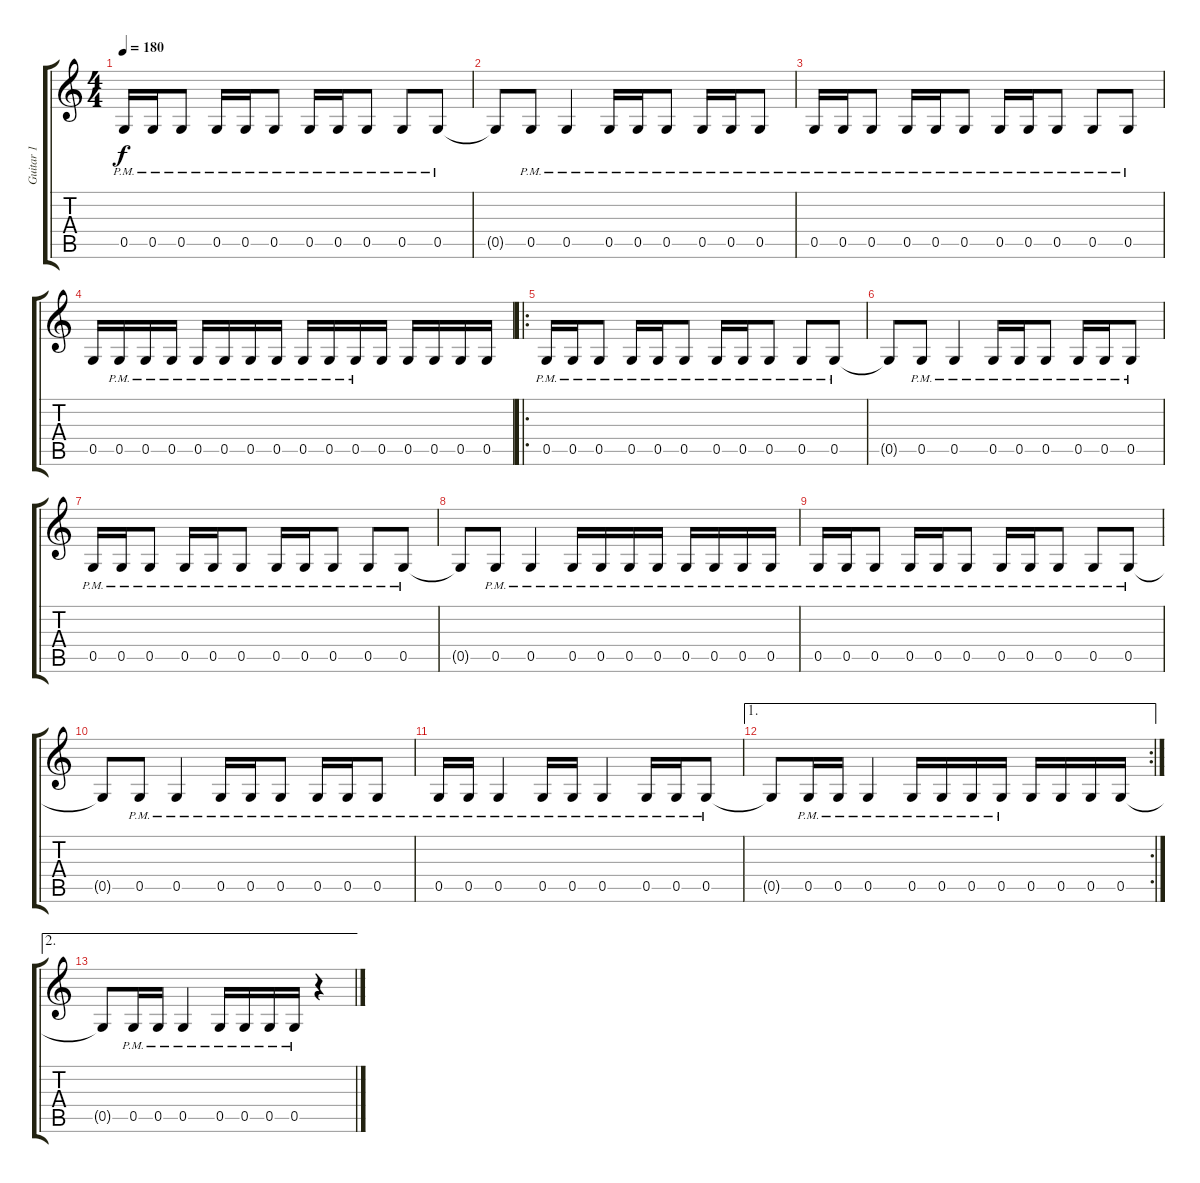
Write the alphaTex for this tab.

\track ("Guitar 1" "Guitar 1") {instrument overdrivenguitar}
\staff {score tabs}
\tuning (E4 C4 G3 C3 G2 C2) {hide}
\ts (4 4)
\tempo 180
\clef g2
\ks c
0.5{pm}.16{dy f} 0.5{pm}.16 0.5{pm}.8 0.5{pm}.16 0.5{pm}.16 0.5{pm}.8 0.5{pm}.16 0.5{pm}.16 0.5{pm}.8 0.5{pm}.8 0.5{pm}.8 |
0.5{t}.8 0.5{pm}.8 0.5{pm}.4 0.5{pm}.16 0.5{pm}.16 0.5{pm}.8 0.5{pm}.16 0.5{pm}.16 0.5{pm}.8 |
0.5{pm}.16 0.5{pm}.16 0.5{pm}.8 0.5{pm}.16 0.5{pm}.16 0.5{pm}.8 0.5{pm}.16 0.5{pm}.16 0.5{pm}.8 0.5{pm}.8 0.5{pm}.8 |
0.5.16 0.5{pm}.16 0.5{pm}.16 0.5{pm}.16 0.5{pm}.16 0.5{pm}.16 0.5{pm}.16 0.5{pm}.16 0.5{pm}.16 0.5{pm}.16 0.5{pm}.16 0.5.16 0.5.16 0.5.16 0.5.16 0.5.16 |
\ro
0.5{pm}.16 0.5{pm}.16 0.5{pm}.8 0.5{pm}.16 0.5{pm}.16 0.5{pm}.8 0.5{pm}.16 0.5{pm}.16 0.5{pm}.8 0.5{pm}.8 0.5{pm}.8 |
0.5{t}.8 0.5{pm}.8 0.5{pm}.4 0.5{pm}.16 0.5{pm}.16 0.5{pm}.8 0.5{pm}.16 0.5{pm}.16 0.5{pm}.8 |
0.5{pm}.16 0.5{pm}.16 0.5{pm}.8 0.5{pm}.16 0.5{pm}.16 0.5{pm}.8 0.5{pm}.16 0.5{pm}.16 0.5{pm}.8 0.5{pm}.8 0.5{pm}.8 |
0.5{t}.8 0.5{pm}.8 0.5{pm}.4 0.5{pm}.16 0.5{pm}.16 0.5{pm}.16 0.5{pm}.16 0.5{pm}.16 0.5{pm}.16 0.5{pm}.16 0.5{pm}.16 |
0.5{pm}.16 0.5{pm}.16 0.5{pm}.8 0.5{pm}.16 0.5{pm}.16 0.5{pm}.8 0.5{pm}.16 0.5{pm}.16 0.5{pm}.8 0.5{pm}.8 0.5{pm}.8 |
0.5{t}.8 0.5{pm}.8 0.5{pm}.4 0.5{pm}.16 0.5{pm}.16 0.5{pm}.8 0.5{pm}.16 0.5{pm}.16 0.5{pm}.8 |
0.5{pm}.16 0.5{pm}.16 0.5{pm}.4 0.5{pm}.16 0.5{pm}.16 0.5{pm}.4 0.5{pm}.16 0.5{pm}.16 0.5{pm}.8 |
\ae 1
\rc 2
0.5{t}.8 0.5{pm}.16 0.5{pm}.16 0.5{pm}.4 0.5{pm}.16 0.5{pm}.16 0.5{pm}.16 0.5{pm}.16 0.5.16 0.5.16 0.5.16 0.5.16 |
\ae 2
0.5{t}.8 0.5{pm}.16 0.5{pm}.16 0.5{pm}.4 0.5{pm}.16 0.5{pm}.16 0.5{pm}.16 0.5{pm}.16 r.4
